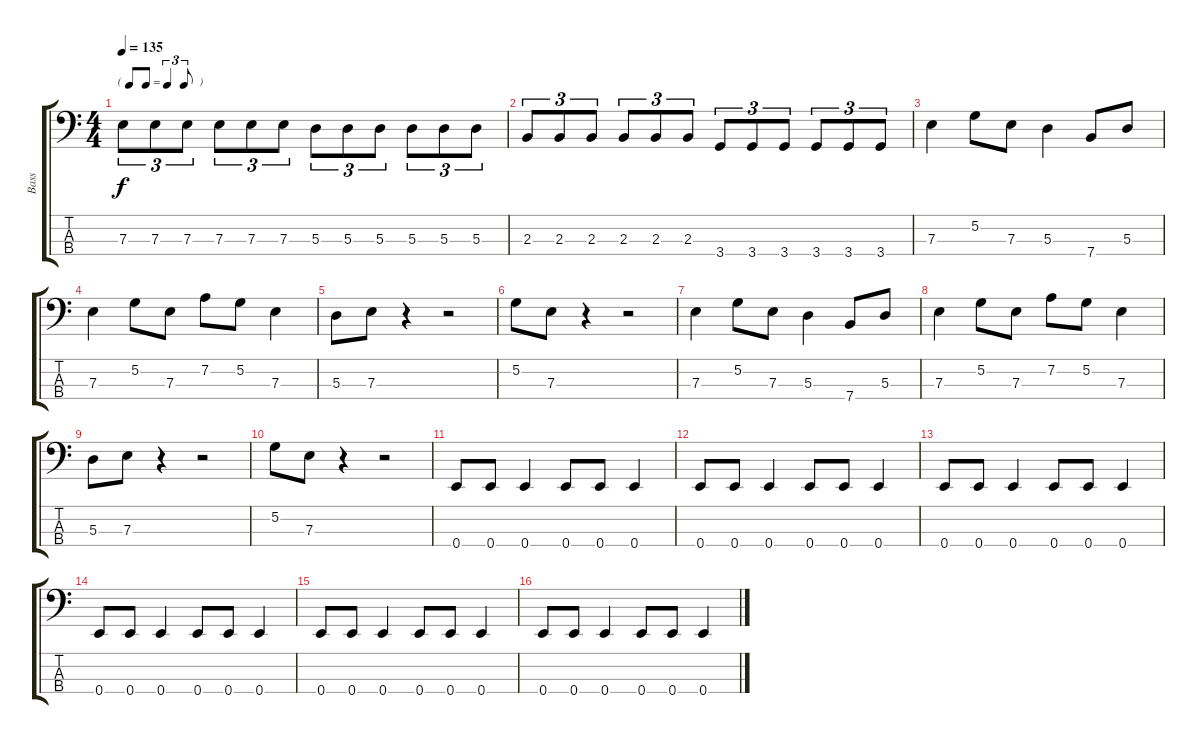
\track ("Bass" "Bass") {instrument electricbasspick}
\staff {score tabs}
\tuning (G2 D2 A1 E1) {hide}
\ts (4 4)
\tf triplet8th
\tempo 135
\clef f4
\ks c
7.3.8{tu (3 2) dy f instrument electricbasspick} 7.3.8{tu (3 2)} 7.3.8{tu (3 2)} 7.3.8{tu (3 2)} 7.3.8{tu (3 2)} 7.3.8{tu (3 2)} 5.3.8{tu (3 2)} 5.3.8{tu (3 2)} 5.3.8{tu (3 2)} 5.3.8{tu (3 2)} 5.3.8{tu (3 2)} 5.3.8{tu (3 2)} |
2.3.8{tu (3 2)} 2.3.8{tu (3 2)} 2.3.8{tu (3 2)} 2.3.8{tu (3 2)} 2.3.8{tu (3 2)} 2.3.8{tu (3 2)} 3.4.8{tu (3 2)} 3.4.8{tu (3 2)} 3.4.8{tu (3 2)} 3.4.8{tu (3 2)} 3.4.8{tu (3 2)} 3.4.8{tu (3 2)} |
7.3.4 5.2.8 7.3.8 5.3.4 7.4.8 5.3.8 |
7.3.4 5.2.8 7.3.8 7.2.8 5.2.8 7.3.4 |
5.3.8 7.3.8 r.4 r.2 |
5.2.8 7.3.8 r.4 r.2 |
7.3.4 5.2.8 7.3.8 5.3.4 7.4.8 5.3.8 |
7.3.4 5.2.8 7.3.8 7.2.8 5.2.8 7.3.4 |
5.3.8 7.3.8 r.4 r.2 |
5.2.8 7.3.8 r.4 r.2 |
0.4.8 0.4.8 0.4.4 0.4.8 0.4.8 0.4.4 |
0.4.8 0.4.8 0.4.4 0.4.8 0.4.8 0.4.4 |
0.4.8 0.4.8 0.4.4 0.4.8 0.4.8 0.4.4 |
0.4.8 0.4.8 0.4.4 0.4.8 0.4.8 0.4.4 |
0.4.8 0.4.8 0.4.4 0.4.8 0.4.8 0.4.4 |
0.4.8 0.4.8 0.4.4 0.4.8 0.4.8 0.4.4
